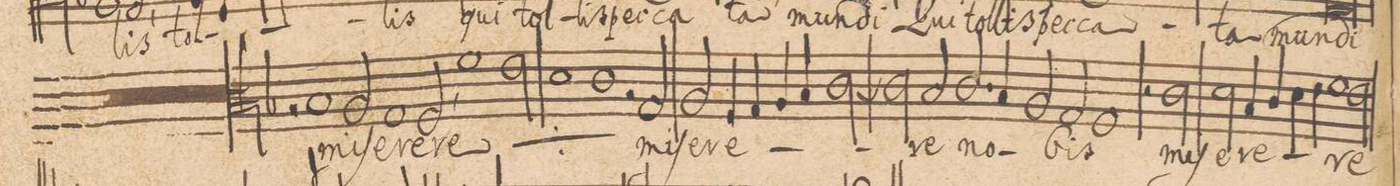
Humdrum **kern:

**kern	**text
*I"ALTVS.	*
*clefC3	*
*k[b-]	*
*met(C|)	*
*M2/1	*
2r	.
1B-/	mi-
=31-	=31-
2A/	-ſe-
1G	-re-
=32-	=32-
2F,/	-re
*	*ij
1f\	mi-
2e\	-ſe-
=33-	=33-
1d	-re-
1c	-re
*	*Xij
=34-	=34-
2rA	.
2G/	mi-
2A/	-ſe-
4F/	-re-
4G/	.
=35-	=35-
4A/	.
4B-/	.
[<2c\	.
2c]	.
2B-/	-re
=36-	=36-
2.c/	no-
4B-/	.
2A/	.
2G/	.
=37-	=37-
1F	-bis
2r	.
2c\	mi-
=38-	=38-
2d\	-ſe-
4B-/	-re-
4c/	.
4d\	.
4e\	.
1f\	.
=39-	=39-
2e\	-re
*-	*-
